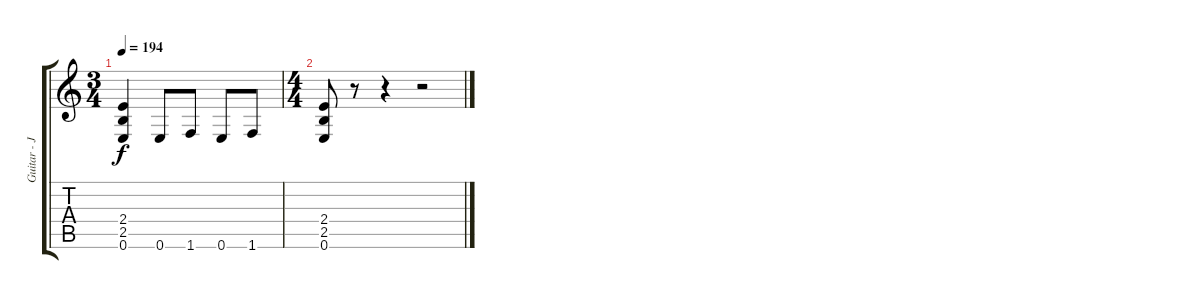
\track ("Guitar - James" "Guitar - J") {instrument distortionguitar}
\staff {score tabs}
\tuning (E4 B3 G3 D3 A2 E2) {hide}
\ts (3 4)
\tempo 194
\clef g2
\ks c
(2.4 2.5 0.6).4{dy f} 0.6.8 1.6.8 0.6.8 1.6.8 |
\ts (4 4)
(2.4 2.5 0.6).8 r.8 r.4 r.2
